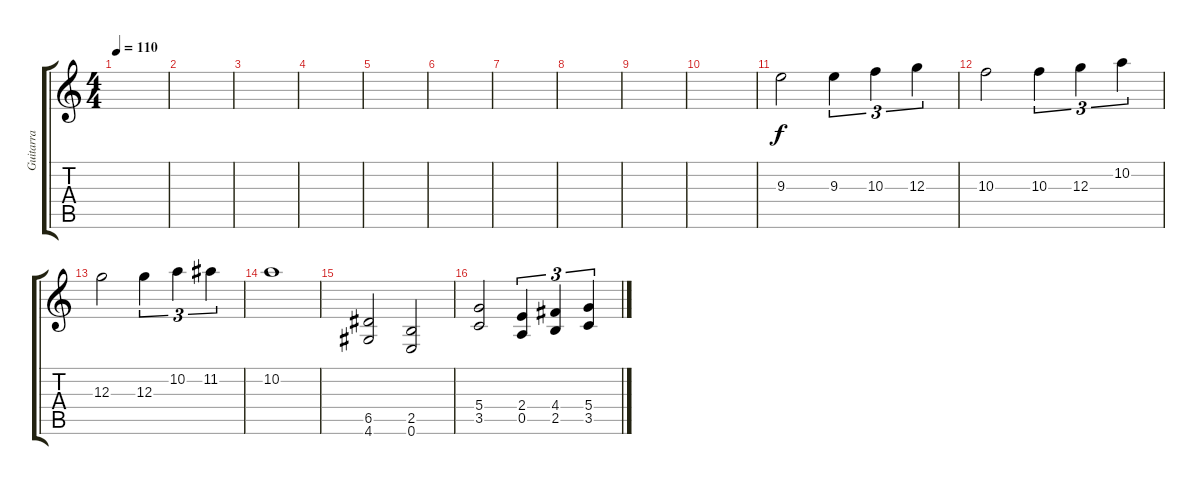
\track ("Guitarra" "Guitarra") {instrument overdrivenguitar}
\staff {score tabs}
\tuning (E4 B3 G3 D3 A2 E2) {hide}
\ts (4 4)
\tempo 110
\clef g2
\ks c
|
|
|
|
|
|
|
|
|
|
9.3.2 9.3.4{tu (3 2)} 10.3.4{tu (3 2)} 12.3.4{tu (3 2)} |
10.3.2 10.3.4{tu (3 2)} 12.3.4{tu (3 2)} 10.2.4{tu (3 2)} |
12.3.2 12.3.4{tu (3 2)} 10.2.4{tu (3 2)} 11.2.4{tu (3 2)} |
10.2.1 |
(6.5 4.6).2 (2.5 0.6).2 |
(5.4 3.5).2 (2.4 0.5).4{tu (3 2)} (4.4 2.5).4{tu (3 2)} (5.4 3.5).4{tu (3 2)}
